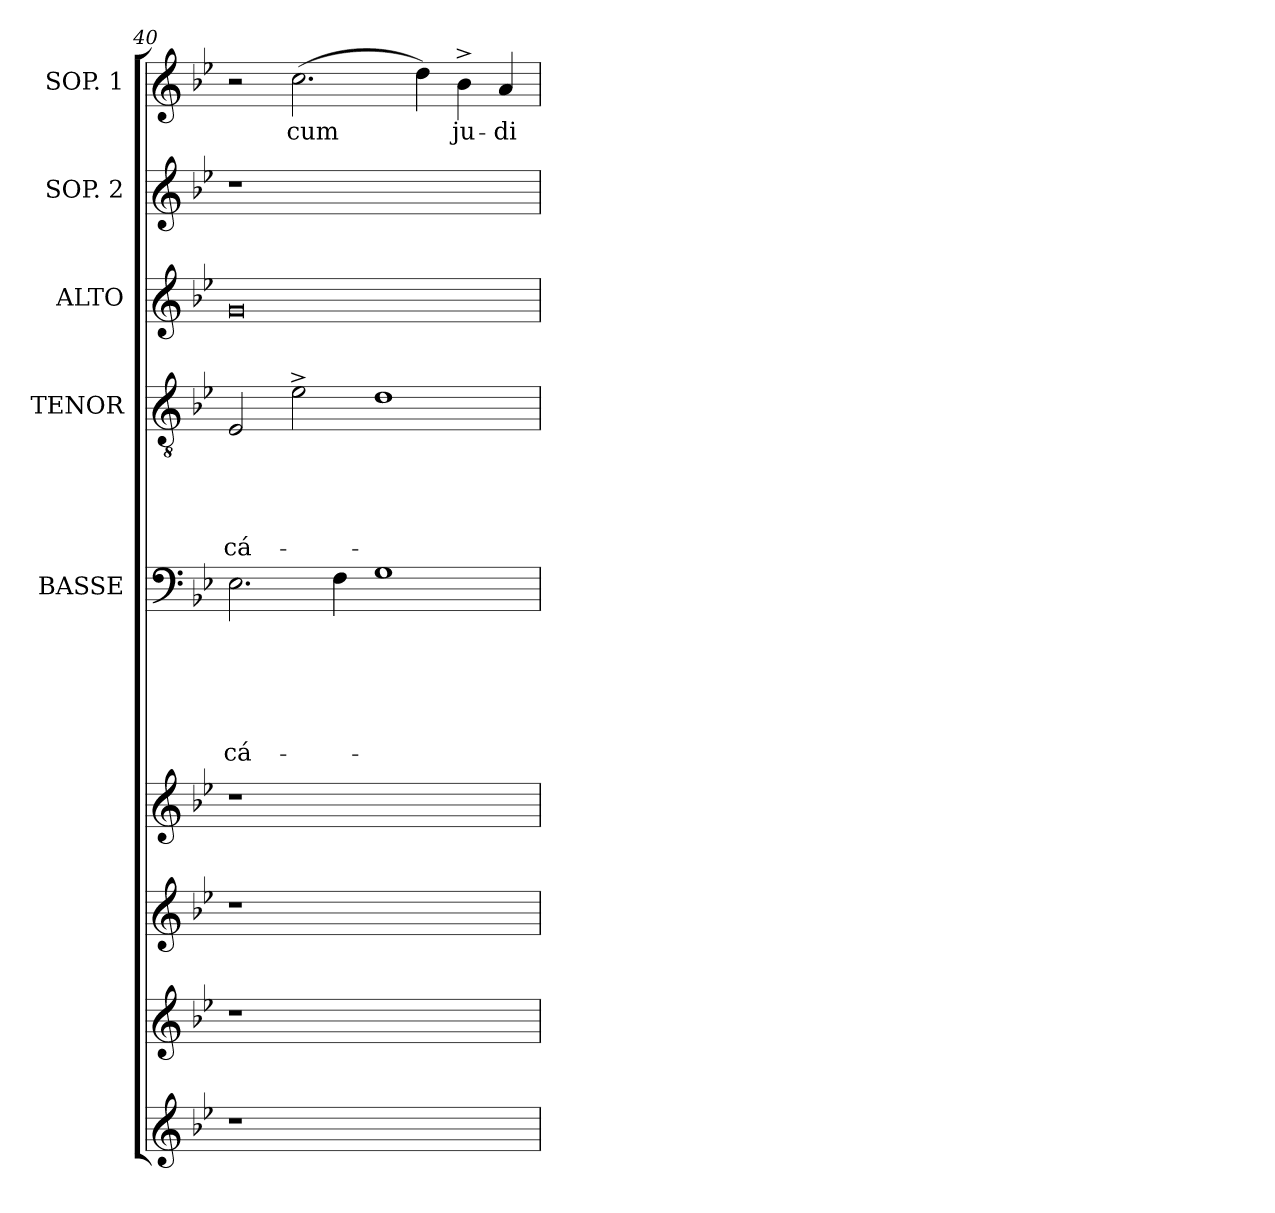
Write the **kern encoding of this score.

**kern	**kern	**kern	**kern	**kern	**text	**text	**text	**text	**text	**text	**kern	**text	**text	**text	**text	**text	**kern	**kern	**kern	**text
*part9	*part8	*part7	*part6	*part5	*part5	*part5	*part5	*part5	*part5	*part5	*part4	*part4	*part4	*part4	*part4	*part4	*part3	*part2	*part1	*part1
*staff9	*staff8	*staff7	*staff6	*staff5	*staff5	*staff5	*staff5	*staff5	*staff5	*staff5	*staff4	*staff4	*staff4	*staff4	*staff4	*staff4	*staff3	*staff2	*staff1	*staff1
*	*	*	*	*I"BASSE	*	*	*	*	*	*	*I"TENOR	*	*	*	*	*	*I"ALTO	*I"SOP. 2	*I"SOP. 1	*
*	*	*	*	*I'BAS.	*	*	*	*	*	*	*I'TEN.	*	*	*	*	*	*I'ALT.	*I'SOP. 2	*I'SOP. 1	*
*clefG2	*clefG2	*clefG2	*clefG2	*clefF4	*	*	*	*	*	*	*clefGv2	*	*	*	*	*	*clefG2	*clefG2	*clefG2	*
*k[b-e-]	*k[b-e-]	*k[b-e-]	*k[b-e-]	*k[b-e-]	*	*	*	*	*	*	*k[b-e-]	*	*	*	*	*	*k[b-e-]	*k[b-e-]	*k[b-e-]	*
*B-:	*B-:	*B-:	*B-:	*B-:	*	*	*	*	*	*	*B-:	*	*	*	*	*	*B-:	*B-:	*B-:	*
=40	=40	=40	=40	=40	=40	=40	=40	=40	=40	=40	=40	=40	=40	=40	=40	=40	=40	=40	=40	=40
!	!	!	!	!	!	!	!	!	!	!LO:LY:b	!	!	!	!	!	!LO:LY:b	!	!LO:N:vis=1	!	!
1r	1r	1r	1r	2.E-\	.	.	.	.	.	-cá-	2E-/	.	.	.	.	-cá-	0g	1r	2r	.
!	!	!	!	!	!	!	!	!	!	!	!	!	!	!	!	!	!	!	!	!LO:LY:b
.	.	.	.	.	.	.	.	.	.	.	2e-^>\	.	.	.	.	.	.	.	(>2.cc\	cum
.	.	.	.	4F\	.	.	.	.	.	.	.	.	.	.	.	.	.	.	.	.
1ryy	1ryy	1ryy	1ryy	1G	.	.	.	.	.	.	1d	.	.	.	.	.	.	1ryy	.	.
.	.	.	.	.	.	.	.	.	.	.	.	.	.	.	.	.	.	.	4dd\)	.
!	!	!	!	!	!	!	!	!	!	!	!	!	!	!	!	!	!	!	!	!LO:LY:b
.	.	.	.	.	.	.	.	.	.	.	.	.	.	.	.	.	.	.	4b-^>\	ju-
!	!	!	!	!	!	!	!	!	!	!	!	!	!	!	!	!	!	!	!	!LO:LY:b
.	.	.	.	.	.	.	.	.	.	.	.	.	.	.	.	.	.	.	4a/	-di-
=	=	=	=	=	=	=	=	=	=	=	=	=	=	=	=	=	=	=	=	=
*-	*-	*-	*-	*-	*-	*-	*-	*-	*-	*-	*-	*-	*-	*-	*-	*-	*-	*-	*-	*-
